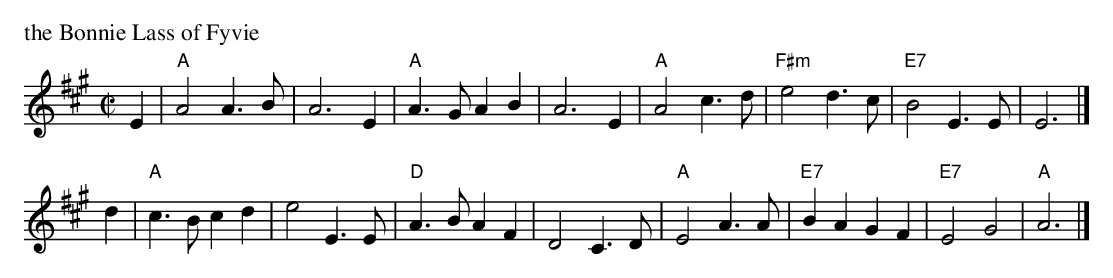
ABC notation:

X:1
P: the Bonnie Lass of Fyvie
M: C|
L: 1/8
K: A
E2 |\
"A"A4 A3B | A6 E2 | "A"A3G A2B2 | A6 E2 |\
"A"A4 c3d | "F#m"e4 d3c | "E7"B4 E3E | E6 |]
d2 |\
"A"c3B c2d2 | e4 E3E | "D"A3B A2F2 | D4 C3D |\
"A"E4 A3A | "E7"B2A2 G2F2 | "E7"E4 G4 | "A"A6 |]
